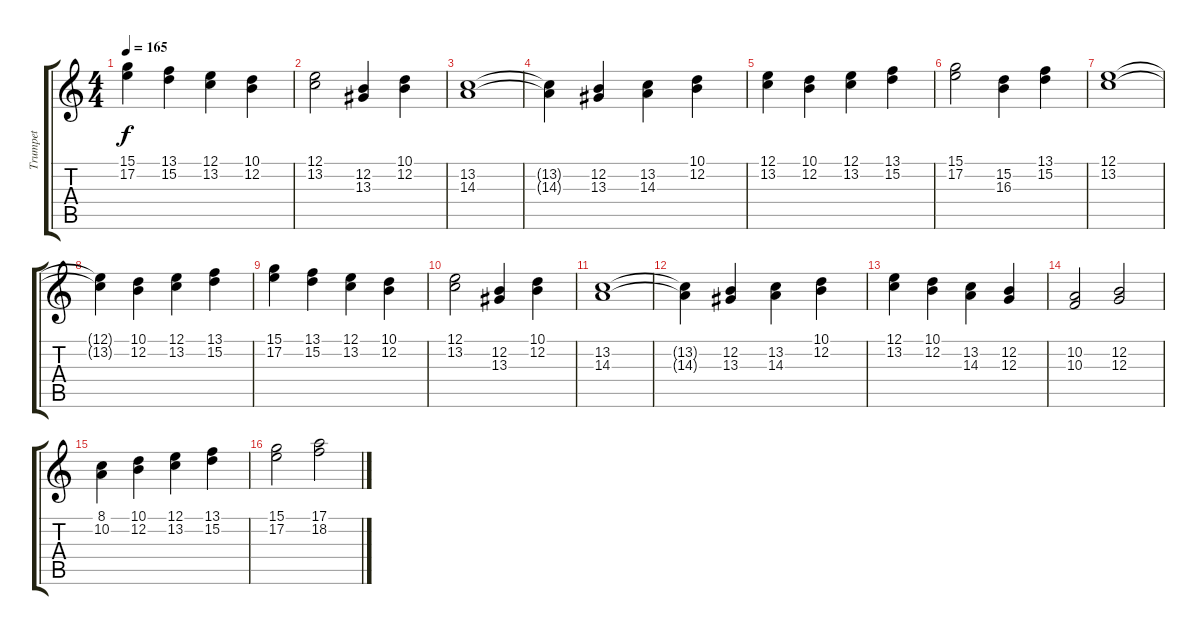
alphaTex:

\track ("Trumpet" "Trumpet") {instrument trumpet}
\staff {score tabs}
\tuning (E4 B3 G3 D3 A2 E2) {hide}
\ts (4 4)
\tempo 165
\clef g2
\ks c
(15.1 17.2).4{dy f} (13.1 15.2).4 (12.1 13.2).4 (10.1 12.2).4 |
(12.1 13.2).2 (12.2 13.3).4 (10.1 12.2).4 |
(13.2 14.3).1 |
(13.2{t} 14.3{t}).4 (12.2 13.3).4 (13.2 14.3).4 (10.1 12.2).4 |
(12.1 13.2).4 (10.1 12.2).4 (12.1 13.2).4 (13.1 15.2).4 |
(15.1 17.2).2 (15.2 16.3).4 (13.1 15.2).4 |
(12.1 13.2).1 |
(12.1{t} 13.2{t}).4 (10.1 12.2).4 (12.1 13.2).4 (13.1 15.2).4 |
(15.1 17.2).4 (13.1 15.2).4 (12.1 13.2).4 (10.1 12.2).4 |
(12.1 13.2).2 (12.2 13.3).4 (10.1 12.2).4 |
(13.2 14.3).1 |
(13.2{t} 14.3{t}).4 (12.2 13.3).4 (13.2 14.3).4 (10.1 12.2).4 |
(12.1 13.2).4 (10.1 12.2).4 (13.2 14.3).4 (12.2 12.3).4 |
(10.2 10.3).2 (12.2 12.3).2 |
(8.1 10.2).4 (10.1 12.2).4 (12.1 13.2).4 (13.1 15.2).4 |
(15.1 17.2).2 (17.1 18.2).2
